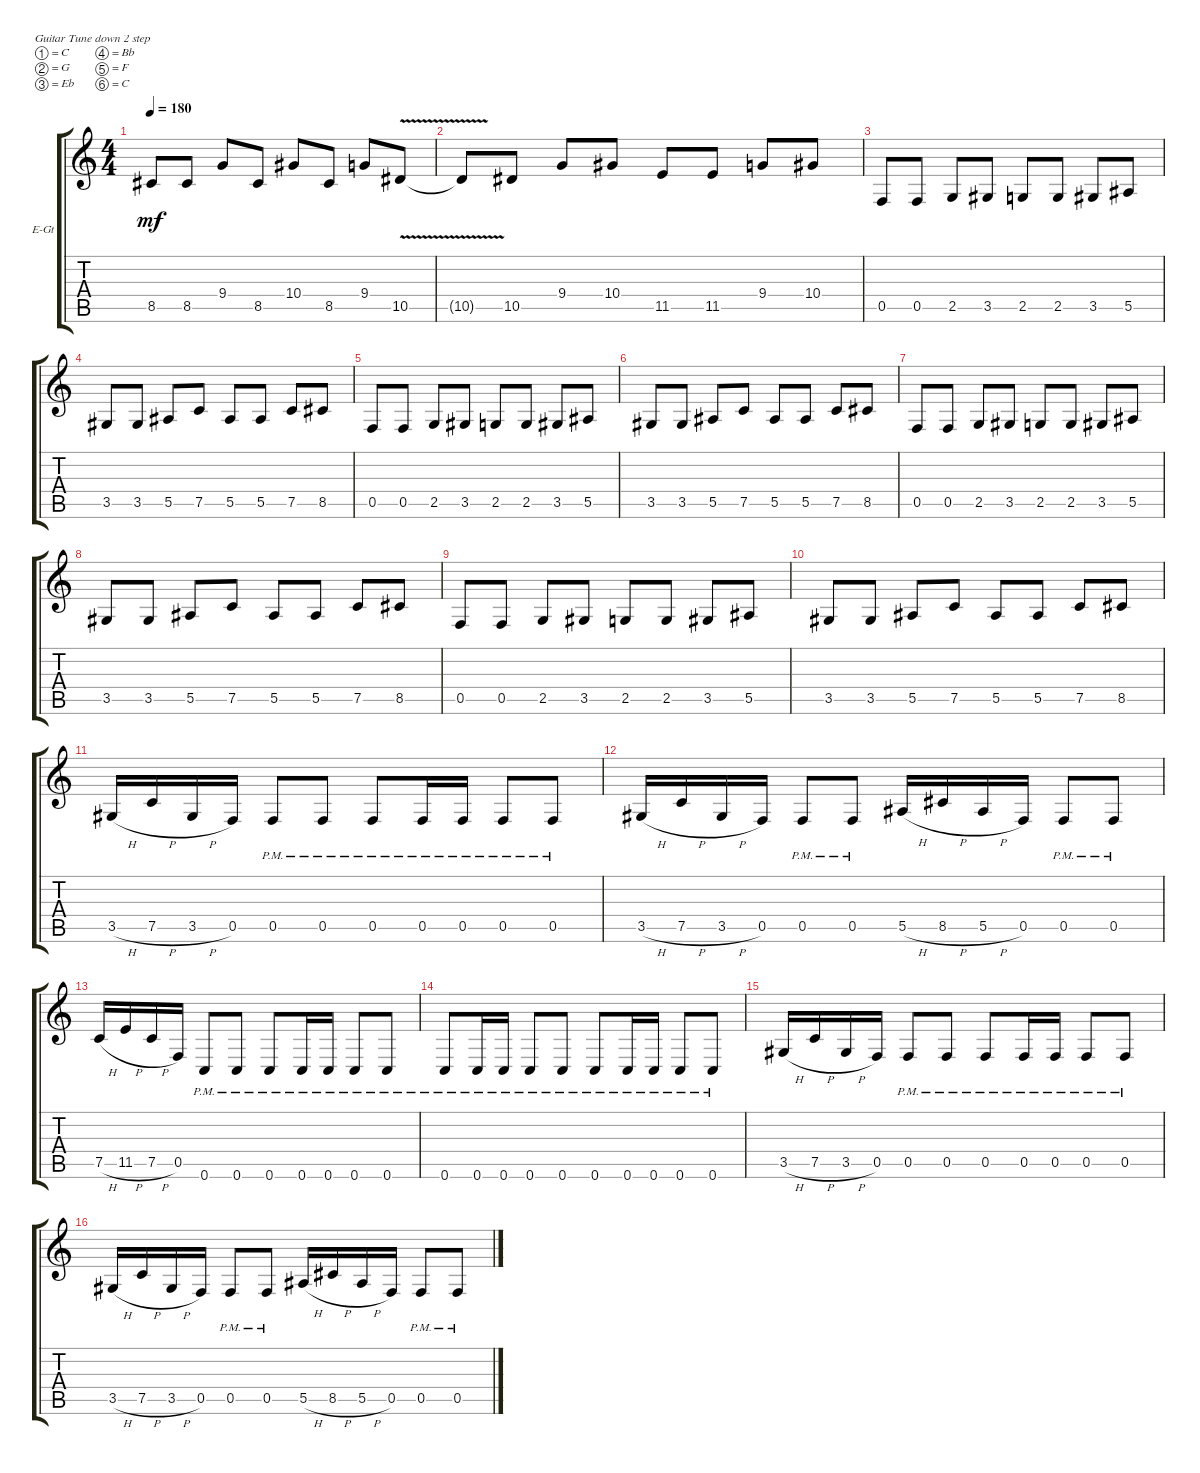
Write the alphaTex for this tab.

\bracketExtendMode groupsimilarinstruments
\firstSystemTrackNameOrientation horizontal
\otherSystemsTrackNameOrientation horizontal
\track ("Gtr1" "E-Gt") {instrument distortionguitar}
\staff {score tabs}
\tuning (C4 G3 Eb3 Bb2 F2 C2)
\ts (4 4)
\tempo 180
\clef g2
\ks c
8.5.8{dy mf} 8.5.8 9.4.8 8.5.8 10.4.8 8.5.8 9.4.8 10.5{v}.8 |
10.5{v t}.8 10.5.8 9.4.8 10.4.8 11.5.8 11.5.8 9.4.8 10.4.8 |
0.5.8 0.5.8 2.5.8 3.5.8 2.5.8 2.5.8 3.5.8 5.5.8 |
3.5.8 3.5.8 5.5.8 7.5.8 5.5.8 5.5.8 7.5.8 8.5.8 |
0.5.8 0.5.8 2.5.8 3.5.8 2.5.8 2.5.8 3.5.8 5.5.8 |
3.5.8 3.5.8 5.5.8 7.5.8 5.5.8 5.5.8 7.5.8 8.5.8 |
0.5.8 0.5.8 2.5.8 3.5.8 2.5.8 2.5.8 3.5.8 5.5.8 |
3.5.8 3.5.8 5.5.8 7.5.8 5.5.8 5.5.8 7.5.8 8.5.8 |
0.5.8 0.5.8 2.5.8 3.5.8 2.5.8 2.5.8 3.5.8 5.5.8 |
3.5.8 3.5.8 5.5.8 7.5.8 5.5.8 5.5.8 7.5.8 8.5.8 |
3.5{h}.16 7.5{h}.16 3.5{h}.16 0.5.16 0.5{pm}.8 0.5{pm}.8 0.5{pm}.8 0.5{pm}.16 0.5{pm}.16 0.5{pm}.8 0.5{pm}.8 |
3.5{h}.16 7.5{h}.16 3.5{h}.16 0.5.16 0.5{pm}.8 0.5{pm}.8 5.5{h}.16 8.5{h}.16 5.5{h}.16 0.5.16 0.5{pm}.8 0.5{pm}.8 |
7.5{h}.16 11.5{h}.16 7.5{h}.16 0.5.16 0.6{pm}.8 0.6{pm}.8 0.6{pm}.8 0.6{pm}.16 0.6{pm}.16 0.6{pm}.8 0.6{pm}.8 |
0.6{pm}.8 0.6{pm}.16 0.6{pm}.16 0.6{pm}.8 0.6{pm}.8 0.6{pm}.8 0.6{pm}.16 0.6{pm}.16 0.6{pm}.8 0.6{pm}.8 |
3.5{h}.16 7.5{h}.16 3.5{h}.16 0.5.16 0.5{pm}.8 0.5{pm}.8 0.5{pm}.8 0.5{pm}.16 0.5{pm}.16 0.5{pm}.8 0.5{pm}.8 |
3.5{h}.16 7.5{h}.16 3.5{h}.16 0.5.16 0.5{pm}.8 0.5{pm}.8 5.5{h}.16 8.5{h}.16 5.5{h}.16 0.5.16 0.5{pm}.8 0.5{pm}.8
